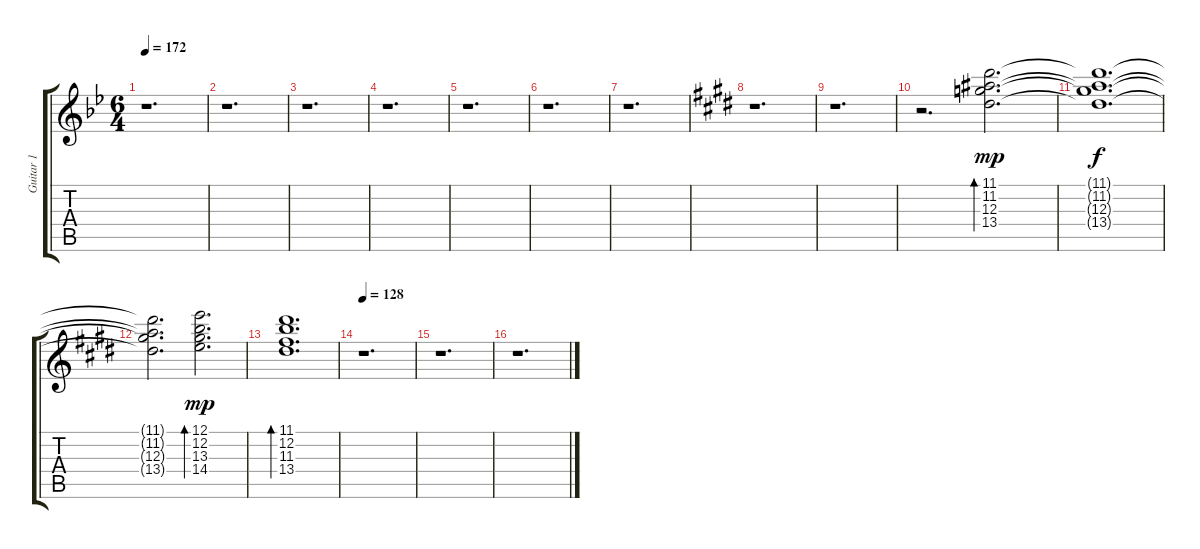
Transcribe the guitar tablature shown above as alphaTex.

\track ("Guitar 1" "Guitar 1") {instrument acousticguitarnylon}
\staff {score tabs}
\tuning (E4 B3 G3 D3 A2 E2) {hide}
\ts (6 4)
\tempo 172
\clef g2
\ks gminor
r.1{d dy f} |
r.1{d} |
r.1{d} |
r.1{d} |
r.1{d} |
r.1{d} |
r.1{d} |
\ks e
r.1{d} |
r.1{d} |
r.2{d} (11.1 11.2 12.3 13.4).2{d bd 60 dy mp} |
(11.1{t} 11.2{t} 12.3{t} 13.4{t}).1{d dy f} |
(11.1{t} 11.2{t} 12.3{t} 13.4{t}).2{d} (12.1 12.2 13.3 14.4).2{d bd 60 dy mp} |
(11.1 12.2 11.3 13.4).1{d bd 60} |
\tempo 128
r.1{d} |
r.1{d} |
r.1{d}
